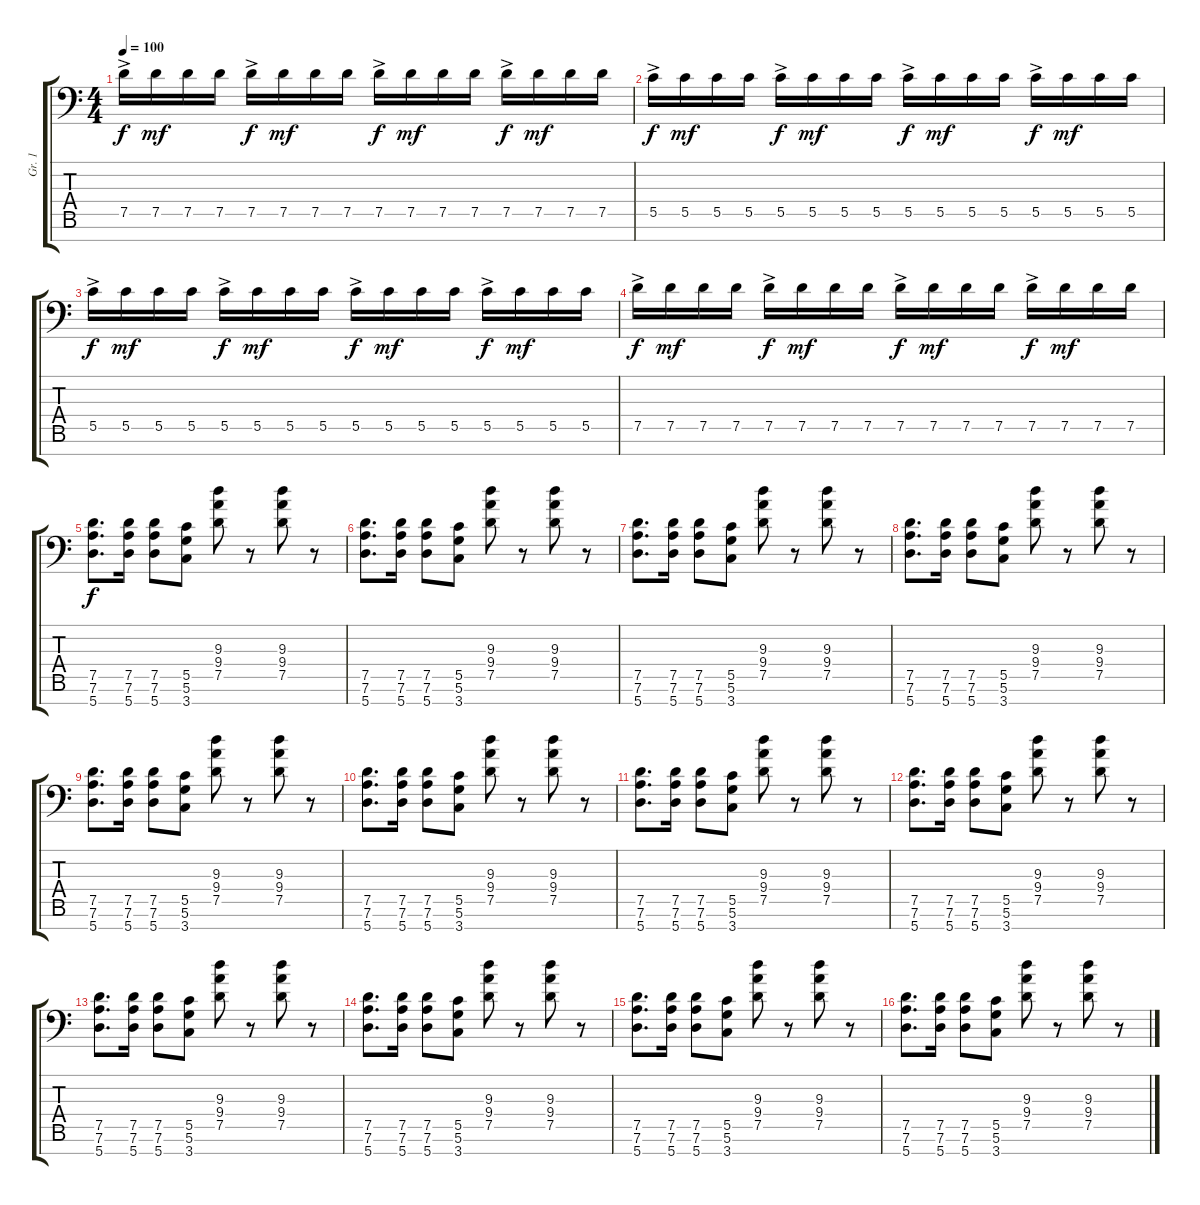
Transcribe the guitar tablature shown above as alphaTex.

\track ("Gr. 1" "Gr. 1") {instrument electricguitarmuted}
\staff {score tabs}
\tuning (D4 A3 F3 C3 G2 D2 A1) {hide}
\ts (4 4)
\tempo 100
\clef f4
\ks c
7.5{ac}.16{dy f} 7.5.16{dy mf} 7.5.16 7.5.16 7.5{ac}.16{dy f} 7.5.16{dy mf} 7.5.16 7.5.16 7.5{ac}.16{dy f} 7.5.16{dy mf} 7.5.16 7.5.16 7.5{ac}.16{dy f} 7.5.16{dy mf} 7.5.16 7.5.16 |
5.5{ac}.16{dy f} 5.5.16{dy mf} 5.5.16 5.5.16 5.5{ac}.16{dy f} 5.5.16{dy mf} 5.5.16 5.5.16 5.5{ac}.16{dy f} 5.5.16{dy mf} 5.5.16 5.5.16 5.5{ac}.16{dy f} 5.5.16{dy mf} 5.5.16 5.5.16 |
5.5{ac}.16{dy f} 5.5.16{dy mf} 5.5.16 5.5.16 5.5{ac}.16{dy f} 5.5.16{dy mf} 5.5.16 5.5.16 5.5{ac}.16{dy f} 5.5.16{dy mf} 5.5.16 5.5.16 5.5{ac}.16{dy f} 5.5.16{dy mf} 5.5.16 5.5.16 |
7.5{ac}.16{dy f} 7.5.16{dy mf} 7.5.16 7.5.16 7.5{ac}.16{dy f} 7.5.16{dy mf} 7.5.16 7.5.16 7.5{ac}.16{dy f} 7.5.16{dy mf} 7.5.16 7.5.16 7.5{ac}.16{dy f} 7.5.16{dy mf} 7.5.16 7.5.16 |
(7.5 7.6 5.7).8{d dy f instrument overdrivenguitar} (7.5 7.6 5.7).16 (7.5 7.6 5.7).8 (5.5 5.6 3.7).8 (9.3 9.4 7.5).8 r.8 (9.3 9.4 7.5).8 r.8 |
(7.5 7.6 5.7).8{d} (7.5 7.6 5.7).16 (7.5 7.6 5.7).8 (5.5 5.6 3.7).8 (9.3 9.4 7.5).8 r.8 (9.3 9.4 7.5).8 r.8 |
(7.5 7.6 5.7).8{d} (7.5 7.6 5.7).16 (7.5 7.6 5.7).8 (5.5 5.6 3.7).8 (9.3 9.4 7.5).8 r.8 (9.3 9.4 7.5).8 r.8 |
(7.5 7.6 5.7).8{d} (7.5 7.6 5.7).16 (7.5 7.6 5.7).8 (5.5 5.6 3.7).8 (9.3 9.4 7.5).8 r.8 (9.3 9.4 7.5).8 r.8 |
(7.5 7.6 5.7).8{d} (7.5 7.6 5.7).16 (7.5 7.6 5.7).8 (5.5 5.6 3.7).8 (9.3 9.4 7.5).8 r.8 (9.3 9.4 7.5).8 r.8 |
(7.5 7.6 5.7).8{d} (7.5 7.6 5.7).16 (7.5 7.6 5.7).8 (5.5 5.6 3.7).8 (9.3 9.4 7.5).8 r.8 (9.3 9.4 7.5).8 r.8 |
(7.5 7.6 5.7).8{d} (7.5 7.6 5.7).16 (7.5 7.6 5.7).8 (5.5 5.6 3.7).8 (9.3 9.4 7.5).8 r.8 (9.3 9.4 7.5).8 r.8 |
(7.5 7.6 5.7).8{d} (7.5 7.6 5.7).16 (7.5 7.6 5.7).8 (5.5 5.6 3.7).8 (9.3 9.4 7.5).8 r.8 (9.3 9.4 7.5).8 r.8 |
(7.5 7.6 5.7).8{d} (7.5 7.6 5.7).16 (7.5 7.6 5.7).8 (5.5 5.6 3.7).8 (9.3 9.4 7.5).8 r.8 (9.3 9.4 7.5).8 r.8 |
(7.5 7.6 5.7).8{d} (7.5 7.6 5.7).16 (7.5 7.6 5.7).8 (5.5 5.6 3.7).8 (9.3 9.4 7.5).8 r.8 (9.3 9.4 7.5).8 r.8 |
(7.5 7.6 5.7).8{d} (7.5 7.6 5.7).16 (7.5 7.6 5.7).8 (5.5 5.6 3.7).8 (9.3 9.4 7.5).8 r.8 (9.3 9.4 7.5).8 r.8 |
(7.5 7.6 5.7).8{d} (7.5 7.6 5.7).16 (7.5 7.6 5.7).8 (5.5 5.6 3.7).8 (9.3 9.4 7.5).8 r.8 (9.3 9.4 7.5).8 r.8
